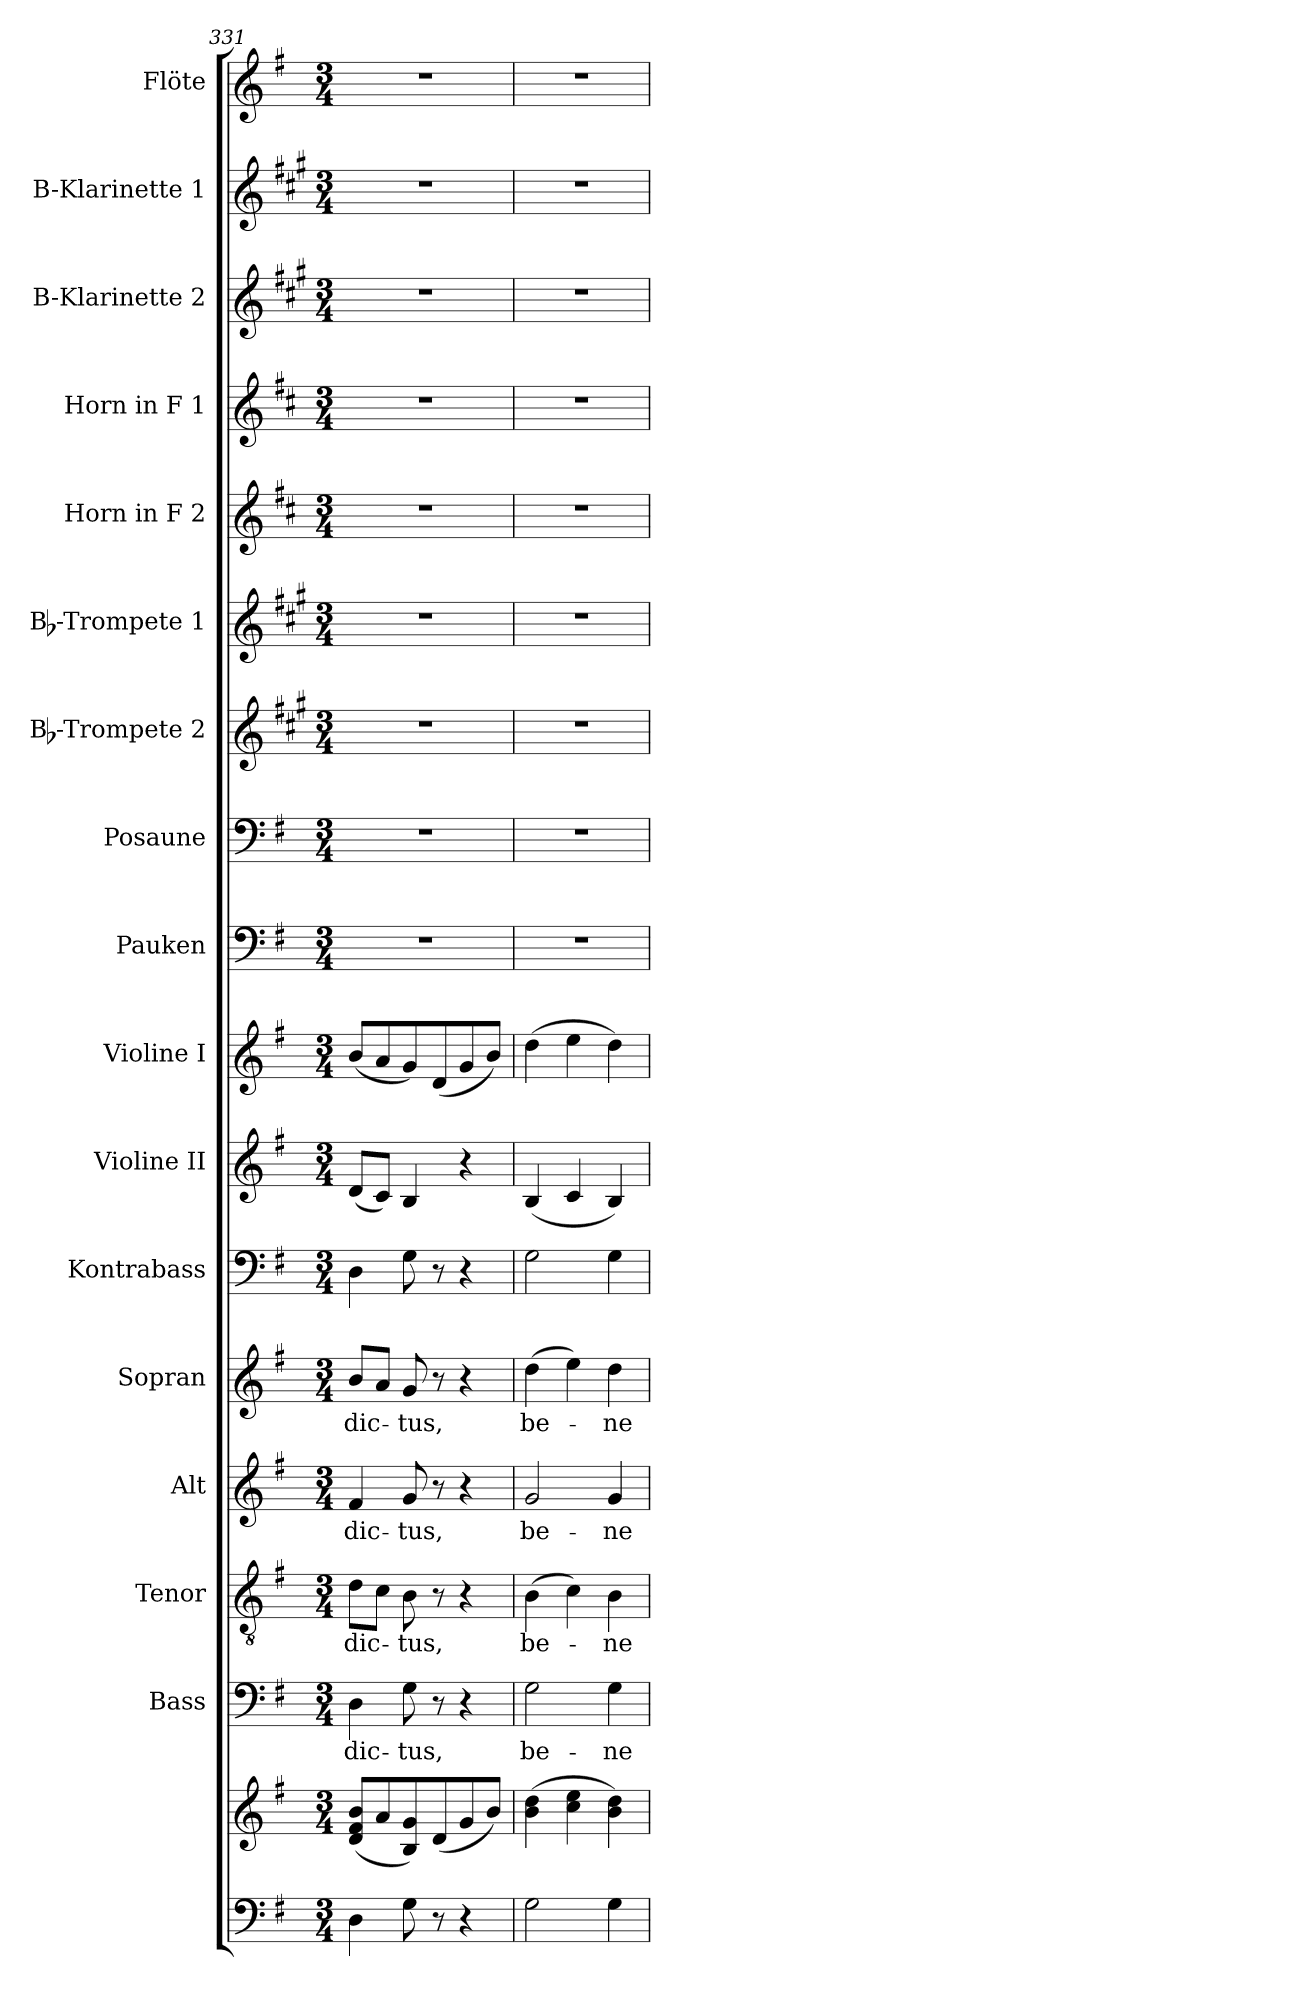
**kern	**kern	**kern	**text	**kern	**text	**kern	**text	**kern	**text	**kern	**kern	**kern	**kern	**kern	**kern	**kern	**kern	**kern	**kern	**kern	**kern
*part17	*part17	*part16	*part16	*part15	*part15	*part14	*part14	*part13	*part13	*part12	*part11	*part10	*part9	*part8	*part7	*part6	*part5	*part4	*part3	*part2	*part1
*staff18	*staff17	*staff16	*staff16	*staff15	*staff15	*staff14	*staff14	*staff13	*staff13	*staff12	*staff11	*staff10	*staff9	*staff8	*staff7	*staff6	*staff5	*staff4	*staff3	*staff2	*staff1
*	*	*I"Bass	*	*I"Tenor	*	*I"Alt	*	*I"Sopran	*	*I"Kontrabass	*I"Violine II	*I"Violine I	*I"Pauken	*I"Posaune	*I"Bb-Trompete 2	*I"Bb-Trompete 1	*I"Horn in F 2	*I"Horn in F 1	*I"B-Klarinette 2	*I"B-Klarinette 1	*I"Flöte
*	*	*I'B.	*	*I'T.	*	*I'A.	*	*I'S.	*	*I'Kb.	*I'Vl. II	*I'Vl. I	*I'Pk.	*I'Pos.	*I'Bb Trp. 2	*I'Bb Trp. 1	*I'Hrn. 2	*I'Hrn. 1	*I'B Kl. 2	*I'B Kl. 1	*I'Fl.
*clefF4	*clefG2	*clefF4	*	*clefGv2	*	*clefG2	*	*clefG2	*	*clefF4	*clefG2	*clefG2	*clefF4	*clefF4	*clefG2	*clefG2	*clefG2	*clefG2	*clefG2	*clefG2	*clefG2
*	*	*	*	*	*	*	*	*	*	*ITrd7c12	*	*	*	*	*ITrd1c2	*ITrd1c2	*ITrd4c7	*ITrd4c7	*ITrd1c2	*ITrd1c2	*
*k[f#]	*k[f#]	*k[f#]	*	*k[f#]	*	*k[f#]	*	*k[f#]	*	*k[f#]	*k[f#]	*k[f#]	*k[f#]	*k[f#]	*k[f#]	*k[f#]	*k[f#]	*k[f#]	*k[f#]	*k[f#]	*k[f#]
*G:	*G:	*G:	*	*G:	*	*G:	*	*G:	*	*G:	*G:	*G:	*G:	*G:	*G:	*G:	*G:	*G:	*G:	*G:	*G:
*M3/4	*M3/4	*M3/4	*	*M3/4	*	*M3/4	*	*M3/4	*	*M3/4	*M3/4	*M3/4	*M3/4	*M3/4	*M3/4	*M3/4	*M3/4	*M3/4	*M3/4	*M3/4	*M3/4
=331	=331	=331	=331	=331	=331	=331	=331	=331	=331	=331	=331	=331	=331	=331	=331	=331	=331	=331	=331	=331	=331
!	!	!	!LO:LY:b	!	!LO:LY:b	!	!LO:LY:b	!	!LO:LY:b	!	!	!	!	!	!	!	!	!	!	!	!
4D\	(<8d/ 8f#/ 8b/L	4D\	-dic-	8d\L	-dic-	4f#/	-dic-	8b/L	-dic-	4DD\	(<8d/L	(<8b/L	2.r	2.r	2.r	2.r	2.r	2.r	2.r	2.r	2.r
.	8a/	.	.	8c\J	.	.	.	8a/J	.	.	8c/J)	8a/	.	.	.	.	.	.	.	.	.
!	!	!	!LO:LY:b	!	!LO:LY:b	!	!LO:LY:b	!	!LO:LY:b	!	!	!	!	!	!	!	!	!	!	!	!
8G\	8B/ 8g/)	8G\	-tus,	8B\	-tus,	8g/	-tus,	8g/	-tus,	8GG\	4B/	8g/)	.	.	.	.	.	.	.	.	.
8r	(<8d/	8r	.	8r	.	8r	.	8r	.	8r	.	(<8d/	.	.	.	.	.	.	.	.	.
4r	8g/	4r	.	4r	.	4r	.	4r	.	4r	4r	8g/	.	.	.	.	.	.	.	.	.
.	8b/J)	.	.	.	.	.	.	.	.	.	.	8b/J)	.	.	.	.	.	.	.	.	.
=332	=332	=332	=332	=332	=332	=332	=332	=332	=332	=332	=332	=332	=332	=332	=332	=332	=332	=332	=332	=332	=332
!	!	!	!LO:LY:b	!	!LO:LY:b	!	!LO:LY:b	!	!LO:LY:b	!	!	!	!	!	!	!	!	!	!	!	!
2G\	(>4b\ 4dd\	2G\	be-	(>4B\	be-	2g/	be-	(>4dd\	be-	2GG\	(<4B/	(>4dd\	2.r	2.r	2.r	2.r	2.r	2.r	2.r	2.r	2.r
.	4cc\ 4ee\	.	.	4c\)	.	.	.	4ee\)	.	.	4c/	4ee\	.	.	.	.	.	.	.	.	.
!	!	!	!LO:LY:b	!	!LO:LY:b	!	!LO:LY:b	!	!LO:LY:b	!	!	!	!	!	!	!	!	!	!	!	!
4G\	4b\ 4dd\)	4G\	-ne-	4B\	-ne-	4g/	-ne-	4dd\	-ne-	4GG\	4B/)	4dd\)	.	.	.	.	.	.	.	.	.
=	=	=	=	=	=	=	=	=	=	=	=	=	=	=	=	=	=	=	=	=	=
*-	*-	*-	*-	*-	*-	*-	*-	*-	*-	*-	*-	*-	*-	*-	*-	*-	*-	*-	*-	*-	*-
